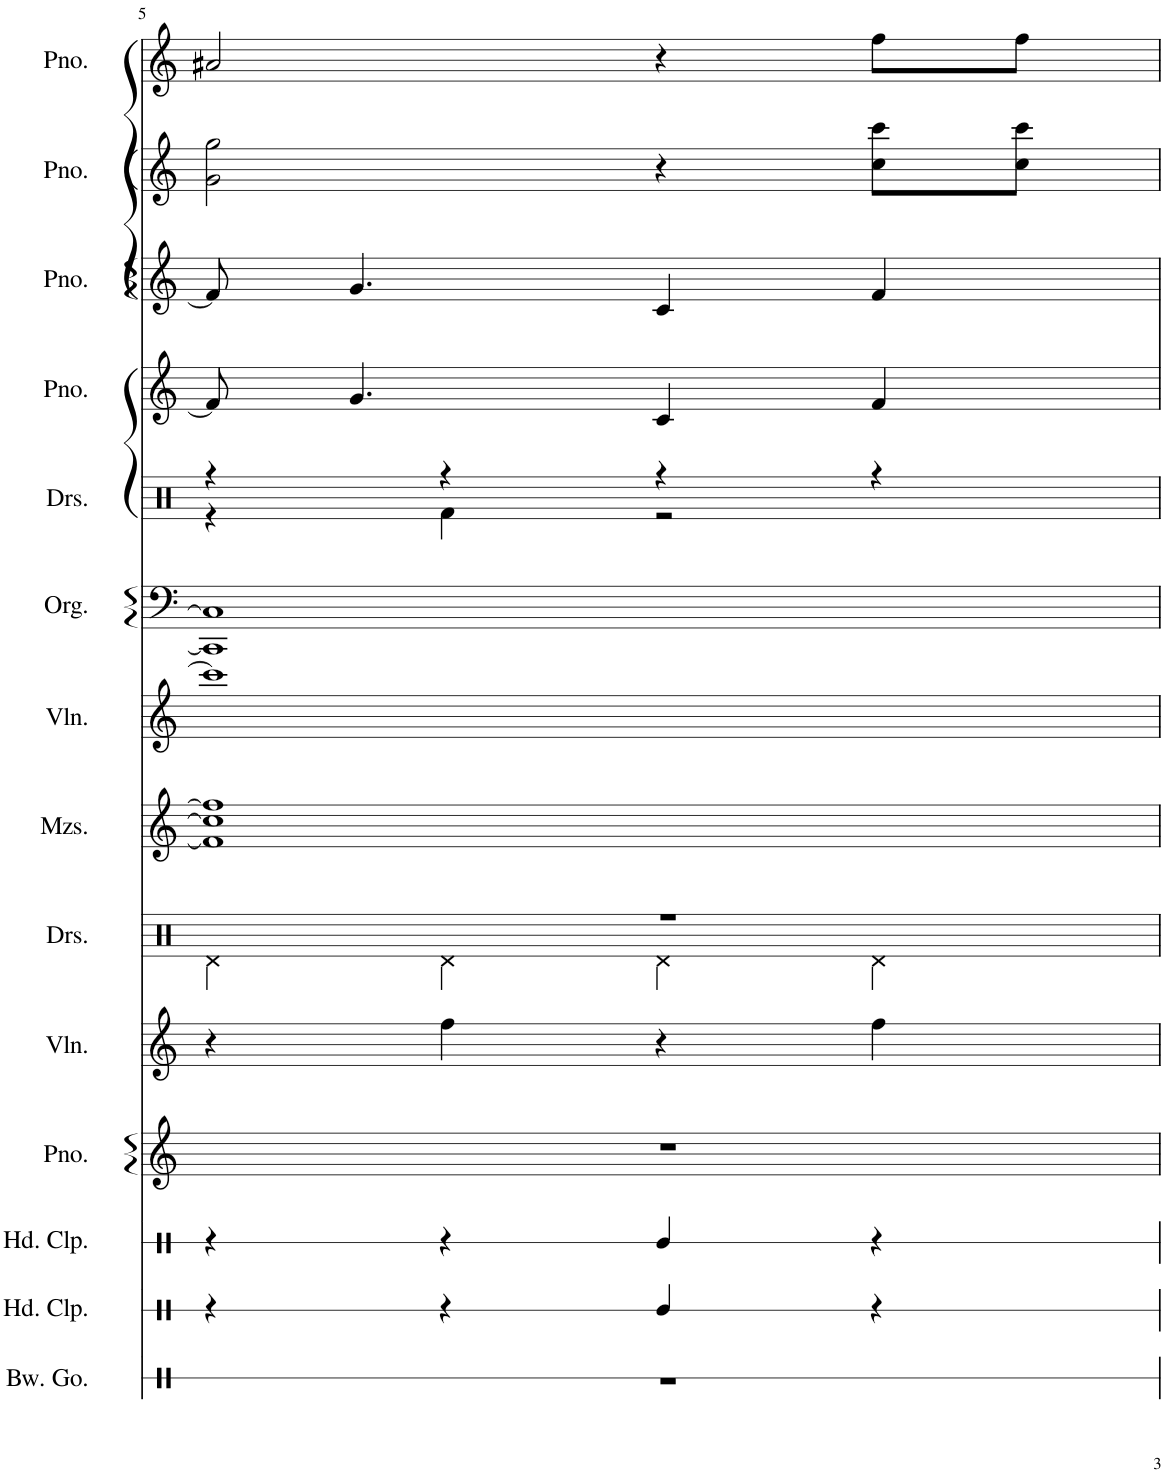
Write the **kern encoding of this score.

**kern	**kern	**kern	**kern	**kern	**kern	**kern	**kern	**kern	**kern	**kern	**kern	**kern	**kern
*part14	*part13	*part12	*part11	*part10	*part9	*part8	*part7	*part6	*part5	*part4	*part3	*part2	*part1
*staff14	*staff13	*staff12	*staff11	*staff10	*staff9	*staff8	*staff7	*staff6	*staff5	*staff4	*staff3	*staff2	*staff1
*I"Bowl Gongs	*I"Hand Clap	*I"Hand Clap	*I"Piano	*I"Violin	*I"Drumset	*I"Mezzo-soprano	*I"Violin	*I"Organ	*I"Drumset	*I"Piano	*I"Piano	*I"Piano	*I"Piano
*I'Bw. Go.	*I'Hd. Clp.	*I'Hd. Clp.	*I'Pno.	*I'Vln.	*I'Drs.	*I'Mzs.	*I'Vln.	*I'Org.	*I'Drs.	*I'Pno.	*I'Pno.	*I'Pno.	*I'Pno.
!!LO:PB:g=z
*clefX	*clefX	*clefX	*clefG2	*clefG2	*clefX	*clefG2	*clefG2	*clefF4	*clefX	*clefG2	*clefG2	*clefG2	*clefG2
*k[]	*k[]	*k[]	*k[]	*k[]	*k[]	*k[]	*k[]	*k[]	*k[]	*k[]	*k[]	*k[]	*k[]
*M4/4	*M4/4	*M4/4	*M4/4	*M4/4	*M4/4	*M4/4	*M4/4	*M4/4	*M4/4	*M4/4	*M4/4	*M4/4	*M4/4
=5	=5	=5	=5	=5	=5	=5	=5	=5	=5	=5	=5	=5	=5
*	*	*	*	*	*^	*	*	*	*^	*	*	*	*
1r	4r	4r	1r	4r	1r	4Rd\	1f] 1cc] 1ff]	1ccc]	1CC] 1C]	4r	4r	8f/]	8f/]	2g\ 2gg\	2a#X/
.	.	.	.	.	.	.	.	.	.	.	.	4.g/	4.g/	.	.
.	4r	4r	.	4ff\	.	4Rd\	.	.	.	4r	4Rf\	.	.	.	.
.	4Re/	4Re/	.	4r	.	4Rd\	.	.	.	4r	2r	4c/	4c/	4r	4r
.	4r	4r	.	4ff\	.	4Rd\	.	.	.	4r	.	4f/	4f/	8cc\ 8ccc\L	8ff\L
.	.	.	.	.	.	.	.	.	.	.	.	.	.	8cc\ 8ccc\J	8ff\J
*	*	*	*	*	*v	*v	*	*	*	*v	*v	*	*	*	*
=	=	=	=	=	=	=	=	=	=	=	=	=	=
*-	*-	*-	*-	*-	*-	*-	*-	*-	*-	*-	*-	*-	*-
